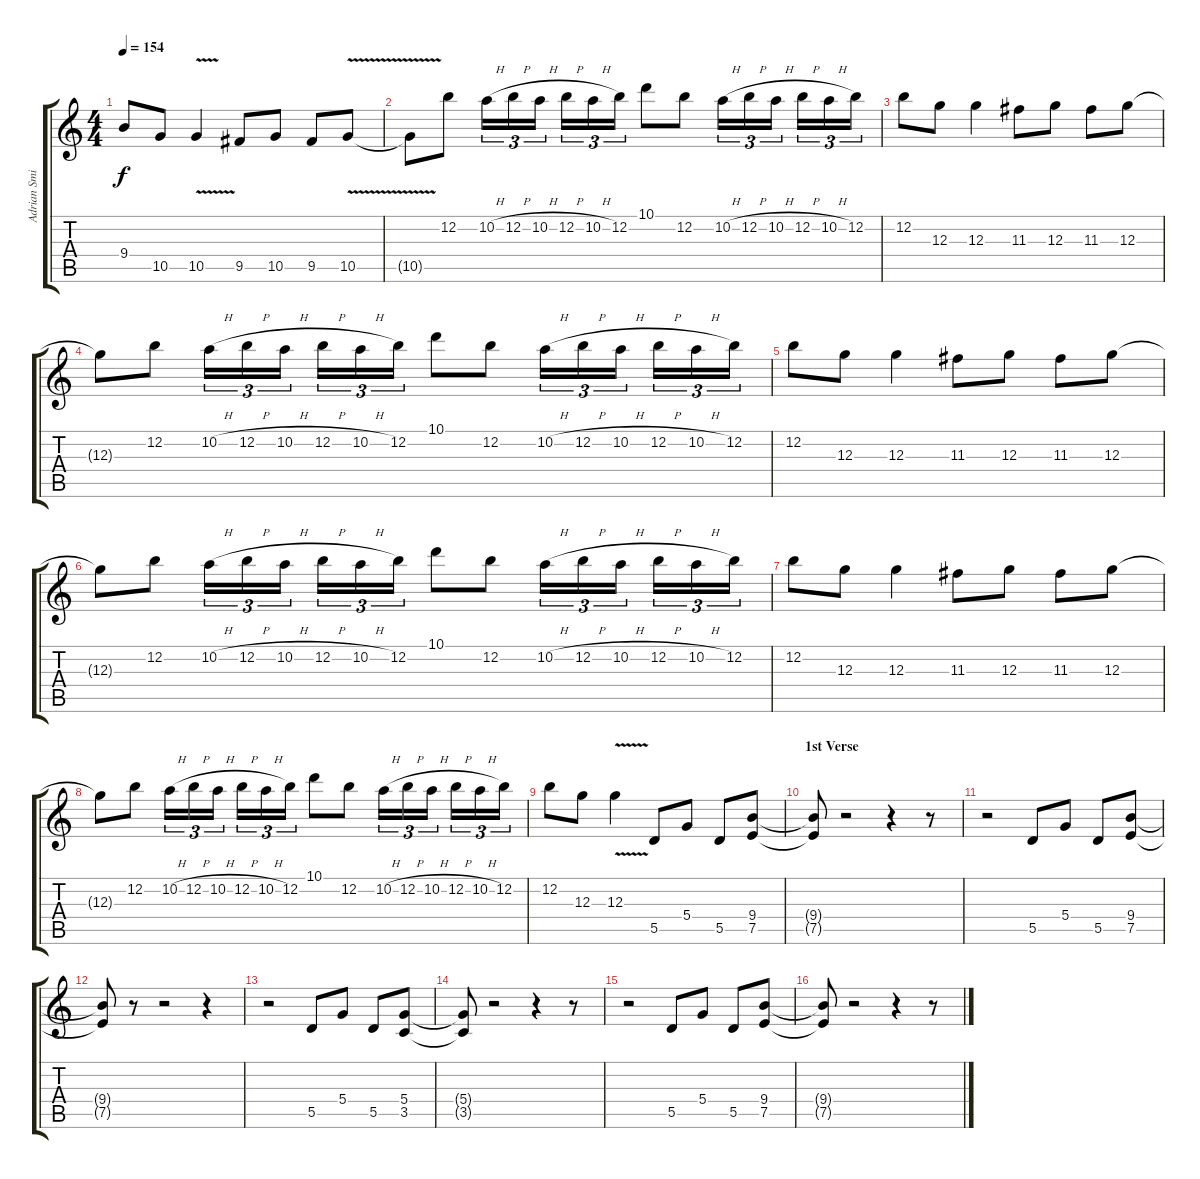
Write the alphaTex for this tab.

\track ("Adrian Smith's Guitar" "Adrian Smi") {instrument distortionguitar}
\staff {score tabs}
\tuning (E4 B3 G3 D3 A2 E2) {hide}
\ts (4 4)
\tempo 154
\clef g2
\ks c
9.4.8{dy f} 10.5.8 10.5{v}.4 9.5.8 10.5.8 9.5.8 10.5{v}.8 |
10.5{t}.8 12.2.8 10.2{h}.16{tu (3 2)} 12.2{h}.16{tu (3 2)} 10.2{h}.16{tu (3 2)} 12.2{h}.16{tu (3 2)} 10.2{h}.16{tu (3 2)} 12.2.16{tu (3 2)} 10.1.8 12.2.8 10.2{h}.16{tu (3 2)} 12.2{h}.16{tu (3 2)} 10.2{h}.16{tu (3 2)} 12.2{h}.16{tu (3 2)} 10.2{h}.16{tu (3 2)} 12.2.16{tu (3 2)} |
12.2.8 12.3.8 12.3.4 11.3.8 12.3.8 11.3.8 12.3.8 |
12.3{t}.8 12.2.8 10.2{h}.16{tu (3 2)} 12.2{h}.16{tu (3 2)} 10.2{h}.16{tu (3 2)} 12.2{h}.16{tu (3 2)} 10.2{h}.16{tu (3 2)} 12.2.16{tu (3 2)} 10.1.8 12.2.8 10.2{h}.16{tu (3 2)} 12.2{h}.16{tu (3 2)} 10.2{h}.16{tu (3 2)} 12.2{h}.16{tu (3 2)} 10.2{h}.16{tu (3 2)} 12.2.16{tu (3 2)} |
12.2.8 12.3.8 12.3.4 11.3.8 12.3.8 11.3.8 12.3.8 |
12.3{t}.8 12.2.8 10.2{h}.16{tu (3 2)} 12.2{h}.16{tu (3 2)} 10.2{h}.16{tu (3 2)} 12.2{h}.16{tu (3 2)} 10.2{h}.16{tu (3 2)} 12.2.16{tu (3 2)} 10.1.8 12.2.8 10.2{h}.16{tu (3 2)} 12.2{h}.16{tu (3 2)} 10.2{h}.16{tu (3 2)} 12.2{h}.16{tu (3 2)} 10.2{h}.16{tu (3 2)} 12.2.16{tu (3 2)} |
12.2.8 12.3.8 12.3.4 11.3.8 12.3.8 11.3.8 12.3.8 |
12.3{t}.8 12.2.8 10.2{h}.16{tu (3 2)} 12.2{h}.16{tu (3 2)} 10.2{h}.16{tu (3 2)} 12.2{h}.16{tu (3 2)} 10.2{h}.16{tu (3 2)} 12.2.16{tu (3 2)} 10.1.8 12.2.8 10.2{h}.16{tu (3 2)} 12.2{h}.16{tu (3 2)} 10.2{h}.16{tu (3 2)} 12.2{h}.16{tu (3 2)} 10.2{h}.16{tu (3 2)} 12.2.16{tu (3 2)} |
12.2.8 12.3.8 12.3{v}.4 5.5.8 5.4.8 5.5.8 (9.4 7.5).8 |
\section ("" "1st Verse")
(9.4{t} 7.5{t}).8 r.2 r.4 r.8 |
r.2 5.5.8 5.4.8 5.5.8 (9.4 7.5).8 |
(9.4{t} 7.5{t}).8 r.8 r.2 r.4 |
r.2 5.5.8 5.4.8 5.5.8 (5.4 3.5).8 |
(5.4{t} 3.5{t}).8 r.2 r.4 r.8 |
r.2 5.5.8 5.4.8 5.5.8 (9.4 7.5).8 |
(9.4{t} 7.5{t}).8 r.2 r.4 r.8
